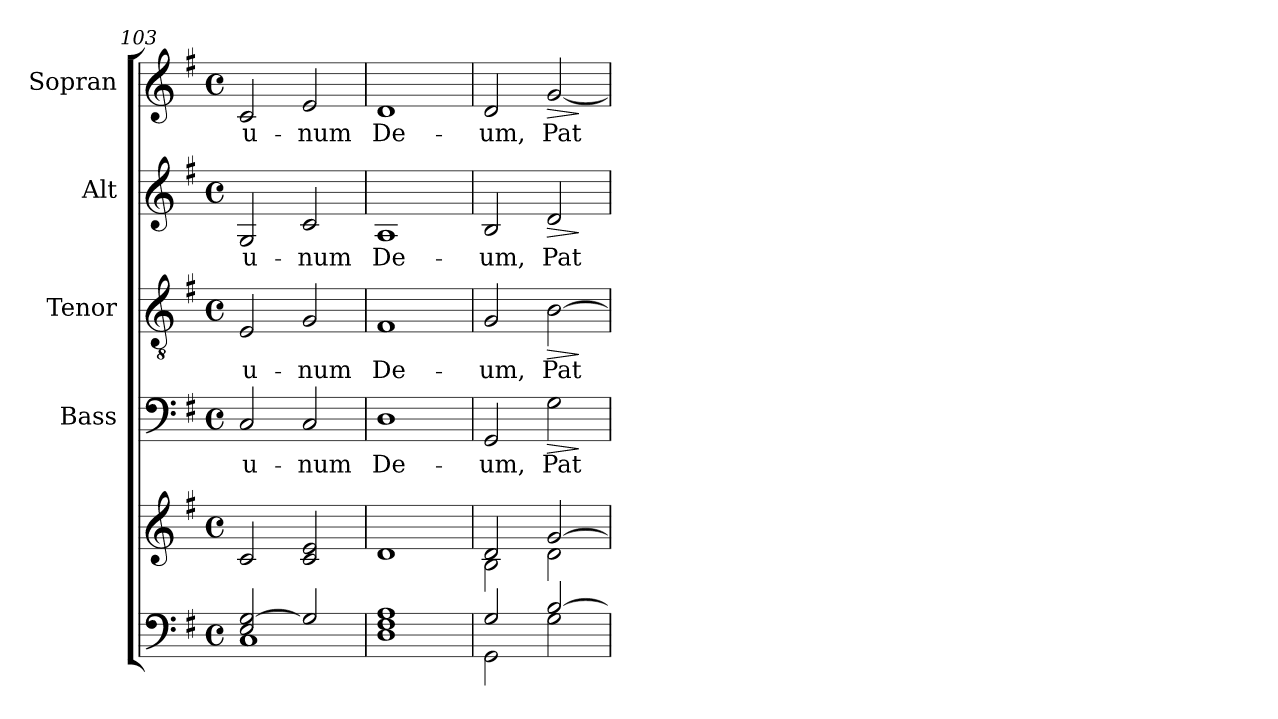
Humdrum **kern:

**kern	**kern	**kern	**text	**dynam	**kern	**text	**dynam	**kern	**text	**dynam	**kern	**text	**dynam
*part5	*part5	*part4	*part4	*part4	*part3	*part3	*part3	*part2	*part2	*part2	*part1	*part1	*part1
*staff6	*staff5	*staff4	*staff4	*staff4	*staff3	*staff3	*staff3	*staff2	*staff2	*staff2	*staff1	*staff1	*staff1
*	*	*I"Bass	*	*	*I"Tenor	*	*	*I"Alt	*	*	*I"Sopran	*	*
*	*	*I'B.	*	*	*I'T.	*	*	*I'A.	*	*	*I'S.	*	*
*clefF4	*clefG2	*clefF4	*	*	*clefGv2	*	*	*clefG2	*	*	*clefG2	*	*
*k[f#]	*k[f#]	*k[f#]	*	*	*k[f#]	*	*	*k[f#]	*	*	*k[f#]	*	*
*G:	*G:	*G:	*	*	*G:	*	*	*G:	*	*	*G:	*	*
*M4/4	*M4/4	*M4/4	*	*	*M4/4	*	*	*M4/4	*	*	*M4/4	*	*
*met(c)	*met(c)	*met(c)	*	*	*met(c)	*	*	*met(c)	*	*	*met(c)	*	*
=103	=103	=103	=103	=103	=103	=103	=103	=103	=103	=103	=103	=103	=103
*^	*	*	*	*	*	*	*	*	*	*	*	*	*
!	!	!	!	!LO:LY:b	!	!	!LO:LY:b	!	!	!LO:LY:b	!	!	!LO:LY:b	!
2E/ [>2G/	1C	2c/	2C/	u-	.	2E/	u-	.	2G/	u-	.	2c/	u-	.
!	!	!	!	!LO:LY:b	!	!	!LO:LY:b	!	!	!LO:LY:b	!	!	!LO:LY:b	!
2G/]	.	2c/ 2e/	2C/	-num	.	2G/	-num	.	2c/	-num	.	2e/	-num	.
=104	=104	=104	=104	=104	=104	=104	=104	=104	=104	=104	=104	=104	=104	=104
!	!	!	!	!LO:LY:b	!	!	!LO:LY:b	!	!	!LO:LY:b	!	!	!LO:LY:b	!
1F# 1A	1D	1d	1D	De-	.	1F#	De-	.	1A	De-	.	1d	De-	.
=105	=105	=105	=105	=105	=105	=105	=105	=105	=105	=105	=105	=105	=105	=105
*	*	*^	*	*	*	*	*	*	*	*	*	*	*	*
!	!	!	!	!	!LO:LY:b	!	!	!LO:LY:b	!	!	!LO:LY:b	!	!	!LO:LY:b	!
2G/	2GG\	2d/	2B\	2GG/	-um,	.	2G/	-um,	.	2B/	-um,	.	2d/	-um,	.
!	!	!	!	!	!LO:LY:b	!LO:HP:b	!	!LO:LY:b	!LO:HP:b	!	!LO:LY:b	!LO:HP:b	!	!LO:LY:b	!LO:HP:b
[>2B/	2G\	[>2g/	2d\	2G\	Pat-	>	[2B\	Pat-	>	2d/	Pat-	>	[2g/	Pat-	>
*v	*v	*	*	*	*	*	*	*	*	*	*	*	*	*	*
*	*v	*v	*	*	*	*	*	*	*	*	*	*	*	*
.	.	.	.	]	.	.	]	.	.	]	.	.	]
=	=	=	=	=	=	=	=	=	=	=	=	=	=
*-	*-	*-	*-	*-	*-	*-	*-	*-	*-	*-	*-	*-	*-
